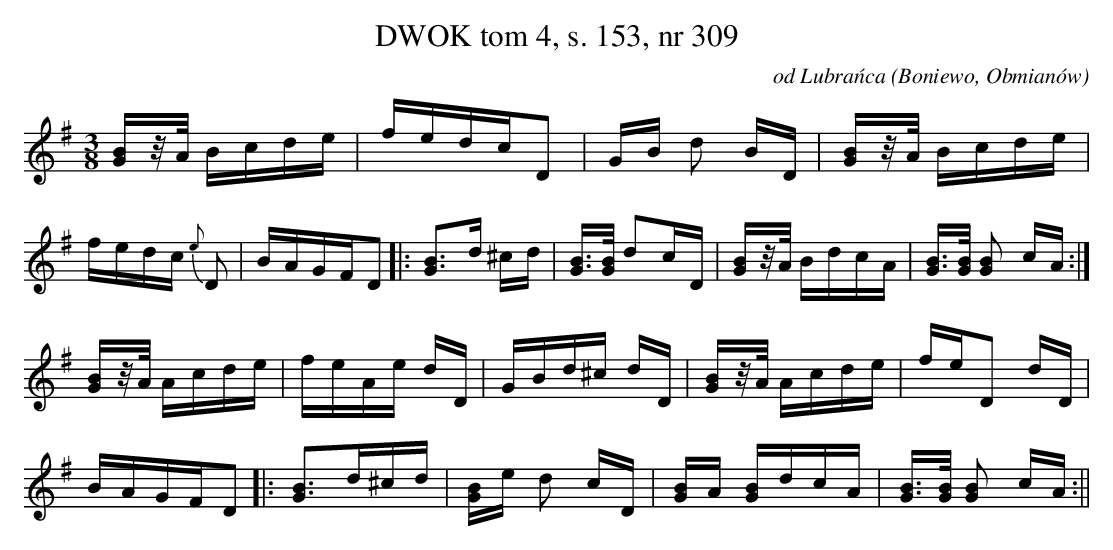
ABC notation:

X:1
T: DWOK tom 4, s. 153, nr 309
O: od Lubrańca (Boniewo, Obmianów)
L: 1/16
M: 3/8
K: G
[GB]z/A/ Bcde | fedcD2 | GB d2 BD | [GB]z/A/ Bcde |
fedc {e}D2 | BAGFD2 |: [G3B3]d ^cd | [G3/B3/][G/B/] d2cD | [BG]z/A/ BdcA | [G3/B3/][G/B/] [G2B2] cA:|
[GB]z/A/ Acde | feAe dD | GBd^c dD | [GB]z/A/ Acde | feD2 dD |
BAGFD2 |: [G3B3]d^cd | [GB]e d2 cD |[GB]A [GB]dcA | [G3/B3/][G/B/] [G2B2] cA :||
